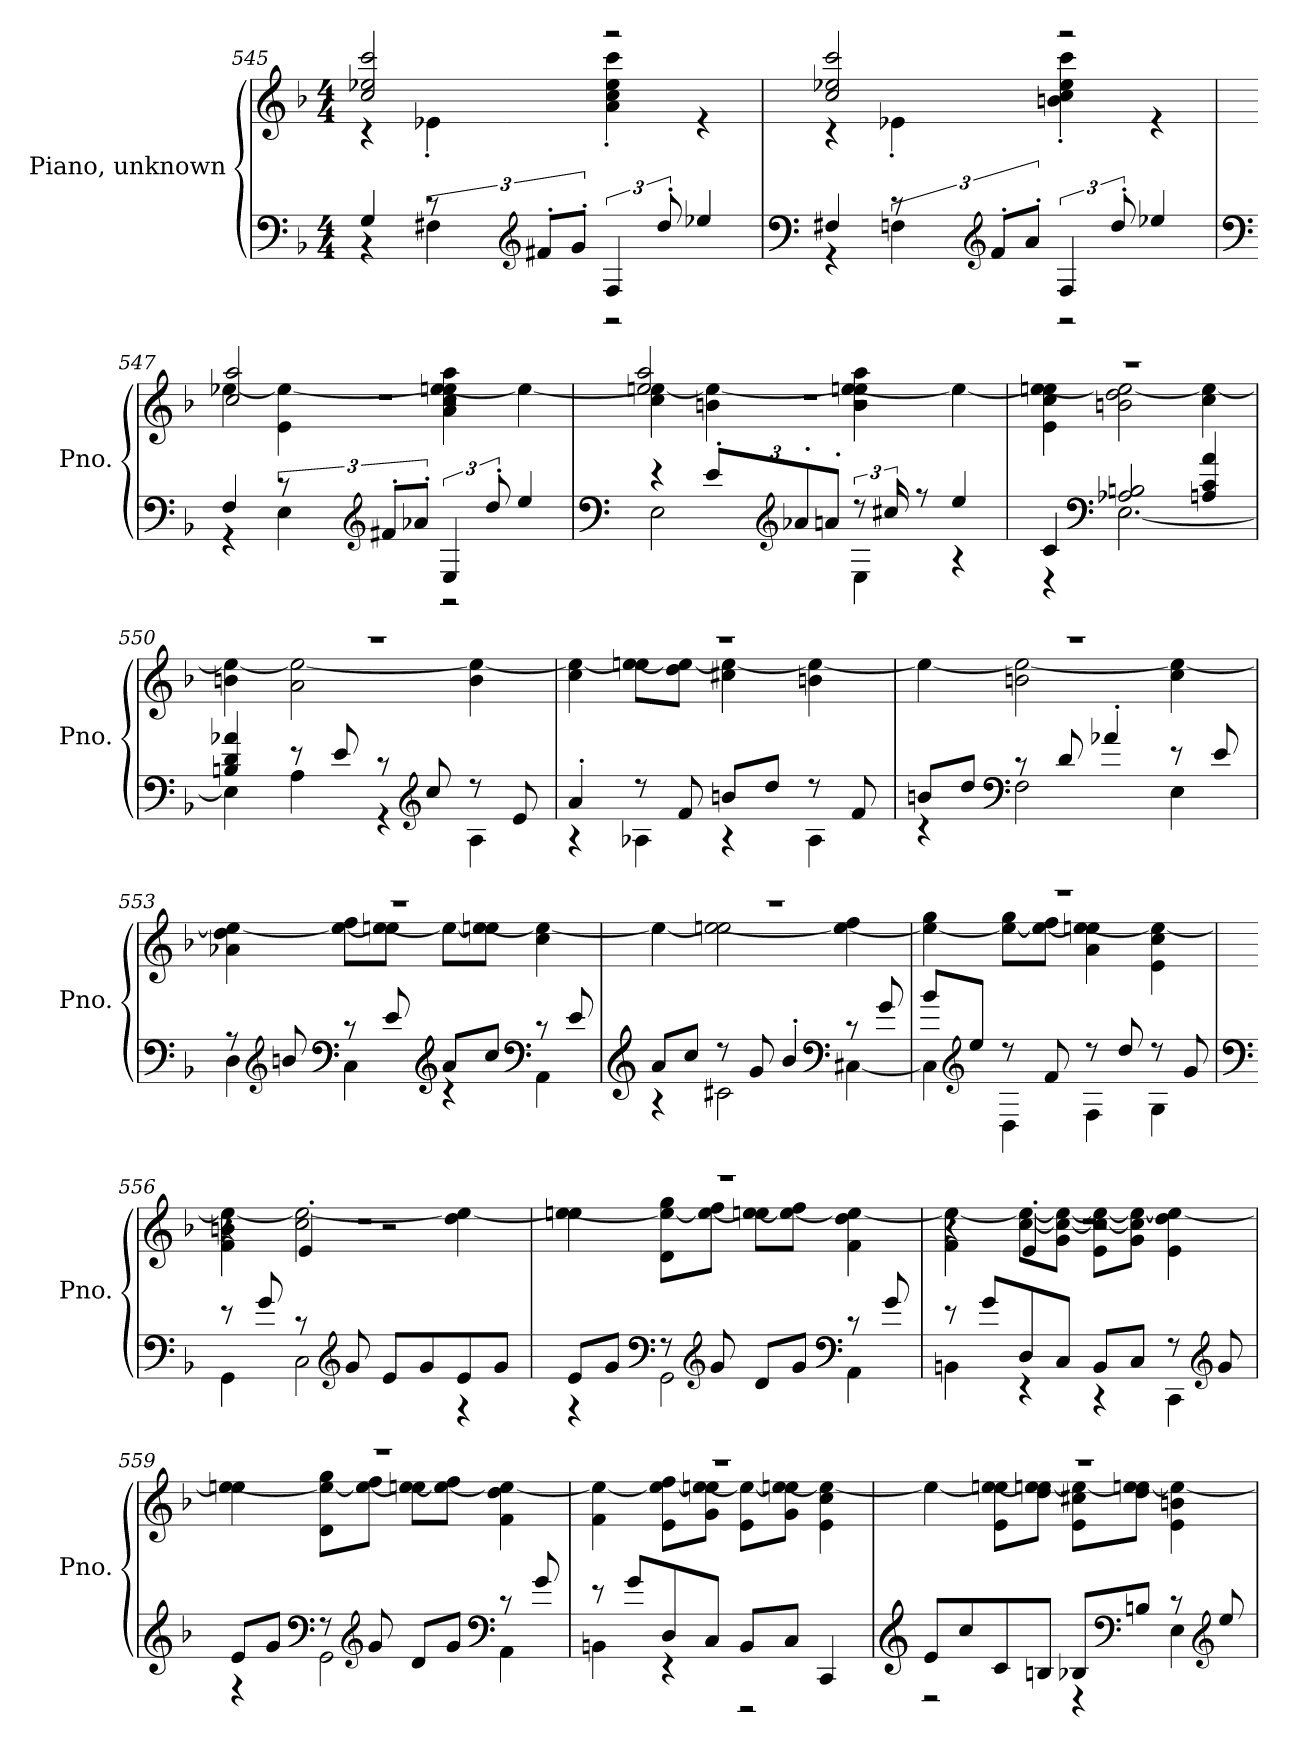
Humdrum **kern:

**kern	**kern
*part1	*part1
*staff2	*staff1
*I"Piano, unknown	*
*I'Pno.	*
!!LO:LB:g=z
*clefF4	*clefG2
*k[b-]	*k[b-]
*M4/4	*M4/4
=545	=545
*^	*^
4G/	4r	2cc/ 2ee-X/ 2ccc/	4r
12r	4F#X\	.	4e-X'\
*clefG2	*	*	*
12f#X'/L	.	.	.
12g'/J	.	.	.
6F#/	2r	2r	4a\' 4cc\' 4ee-\' 4ccc\'
12dd'/	.	.	.
4ee-X/	.	.	4r
=546	=546	=546	=546
*clefF4	*	*	*
4F#X/	4r	2cc/ 2ee-X/ 2ccc/	4r
12r	4Fn\	.	4e-X'\
*clefG2	*	*	*
12f'/L	.	.	.
12a'/J	.	.	.
6F/	2r	2r	4bn\' 4cc\' 4ee-\' 4ccc\'
12dd'/	.	.	.
4ee-X/	.	.	4r
*	*	*v	*v
=547	=547	=547
*clefF4	*	*
*	*	*^
*	*	*	*^
4F/	4r	1r	[4ee-X\	2cc/ 2aa/
12r	4E\	.	4e\ 4ee-\_	.
*clefG2	*	*	*	*
12f#X'/L	.	.	.	.
12a-X'/J	.	.	.	.
6E/	2r	.	4a\ 4cc\ 4ee-\_ 4een\ 4aa\	2r
12dd'/	.	.	.	.
4ee/	.	.	4ee-\_	.
!!LO:LB:g=z	!!	!!
=548	=548	=548	=548	=548
*clefF4	*	*	*	*
4r	2E\	1r	4cc\ 4ee-\_	2een/ 2aa/
*Xbrackettup	*	*	*	*
12e'/L	.	.	4bn\ 4ee-\_	.
*clefG2	*	*	*	*
12a-X'/	.	.	.	.
12an'/J	.	.	.	.
*brackettup	*	*	*	*
12r	4E\	.	4b\ 4ee-\_ 4een\ 4aa\	2r
24cc#X/	.	.	.	.
8r	.	.	.	.
4ee/	4r	.	4ee-\_	.
*	*	*	*v	*v
=549	=549	=549	=549
4c/	4r	1r	4e\ 4cc\ 4ee-\_ 4een\
*clefF4	*	*	*
2A-X/ 2Bn/	[2.E\	.	2bn\ 2dd\ 2ee-\_
4An/ 4c/ 4a/	.	.	4cc\ 4ee-\_
=550	=550	=550	=550
4Bn/ 4d/ 4a-X/	4E\]	1r	4bn\ 4ee-\_
8r	4A\	.	2a\ 2ee-\_
8e/	.	.	.
8r	4r	.	.
*clefG2	*	*	*
8cc/	.	.	.
8r	4A\	.	4b\ 4ee-\_
8e/	.	.	.
!!LO:LB:g=z	!!
=551	=551	=551	=551
4a'/	4r	1r	4cc\ 4ee-\_
8r	4A-X\	.	8ee-\_ 8een\L
8f/	.	.	8dd\ 8ee-\_J
8bn/L	4r	.	4cc#X\ 4ee-\_
8dd/J	.	.	.
8r	4A-\	.	4bn\ 4ee-\_
8f/	.	.	.
=552	=552	=552	=552
8bn/L	4r	1r	4ee-\_
8dd/J	.	.	.
*clefF4	*	*	*
8r	2F\	.	2bn\ 2ee-\_
8d/	.	.	.
4a-X'/	.	.	.
8r	4E\	.	4cc\ 4ee-\_
8e/	.	.	.
=553	=553	=553	=553
8r	4D\	1r	4a-X\ 4dd\ 4ee-\_
*clefG2	*	*	*
8bn/	.	.	.
*clefF4	*	*	*
8r	4C\	.	8ee-\_ 8ff\L
8e/	.	.	8ee-\_ 8een\J
*clefG2	*	*	*
8a/L	4r	.	8ee-\L_
8cc/J	.	.	8ee-\_ 8een\J
*clefF4	*	*	*
8r	4AA\	.	4cc\ 4ee-\_
8e/	.	.	.
!!LO:LB:g=z	!!
=554	=554	=554	=554
*clefG2	*	*	*
8a/L	4r	1r	4ee-\_
8cc/J	.	.	.
8r	2c#X\	.	2ee-\_ 2een\
8g/	.	.	.
4b-'/	.	.	.
*clefF4	*	*	*
8r	[4C#X\	.	4ee-\_ 4ff\
8g/	.	.	.
=555	=555	=555	=555
8b-/L	4C#\]	1r	4ee-\_ 4gg\
*clefG2	*	*	*
8ee/J	.	.	.
8r	4D\	.	8ee-\_ 8gg\L
8f/	.	.	8ee-\_ 8ff\J
8r	4F\	.	4a\ 4ee-\_ 4een\
8dd/	.	.	.
8r	4G\	.	4e\ 4cc\ 4ee-\_
8g/	.	.	.
*	*	*v	*v
=556	=556	=556
*clefF4	*	*
*	*	*^
*	*	*	*^
8r	4GG\	1r	4f\ 4bn\ 4ee-\_	4r
8g/	.	.	.	.
8r	2C\	.	2cc\ 2ee-\_	4e'/
*clefG2	*	*	*	*
8g/	.	.	.	.
8e/L	.	.	.	2r
8g/	.	.	.	.
8e/	4r	.	4dd\ 4ee-\_	.
8g/J	.	.	.	.
*	*	*	*v	*v
!!LO:LB:g=z
=557	=557	=557	=557
8e/L	4r	1r	4ee-\_ 4een\
8g/J	.	.	.
*clefF4	*	*	*
8r	2GG\	.	8d\ 8ee-\_ 8gg\L
*clefG2	*	*	*
8g/	.	.	8ee-\_ 8ff\J
8d/L	.	.	8ee-\_ 8een\L
8g/J	.	.	8ee-\_ 8ff\J
*clefF4	*	*	*
8r	4AA\	.	4f\ 4dd\ 4ee-\_
8g/	.	.	.
=558	=558	=558	=558
*	*	*	*^
8r	4BBn\	1r	4f\ 4ee-\_	4r
8g/L	.	.	.	.
8D/	4r	.	[8cc\ 8ee-\_L	4e'/
8C/J	.	.	8g\ 8cc\_ 8ee-\_J	.
8BB/L	4r	.	8e\ 8cc\_ 8ee-\_L	2r
8C/J	.	.	8g\ 8cc\] 8ee-\_J	.
8r	4CC\	.	4e\ 4dd\ 4ee-\_	.
*clefG2	*	*	*	*
8g/	.	.	.	.
*	*	*	*v	*v
!!LO:PB:g=z
=559	=559	=559	=559
8e/L	4r	1r	4ee-\_ 4een\
8g/J	.	.	.
*clefF4	*	*	*
8r	2GG\	.	8d\ 8ee-\_ 8gg\L
*clefG2	*	*	*
8g/	.	.	8ee-\_ 8ff\J
8d/L	.	.	8ee-\_ 8een\L
8g/J	.	.	8ee-\_ 8ff\J
*clefF4	*	*	*
8r	4AA\	.	4f\ 4dd\ 4ee-\_
8g/	.	.	.
=560	=560	=560	=560
8r	4BBn\	1r	4f\ 4ee-\_
8g/L	.	.	.
8D/	4r	.	8e\ 8ee-\_ 8ff\L
8C/J	.	.	8g\ 8ee-\_ 8een\J
8BB/L	2r	.	8e\ 8ee-\_L
8C/J	.	.	8g\ 8ee-\_ 8een\J
4CC/	.	.	4e\ 4cc\ 4ee-\_
!!LO:LB:g=z	!!
=561	=561	=561	=561
*clefG2	*	*	*
8e/L	2r	1r	4ee-\_
8cc/	.	.	.
8c/	.	.	8e\ 8ee-\_ 8een\L
8Bn/J	.	.	8dd\ 8ee-\_ 8een\J
8B-X/L	4r	.	8e\ 8cc#X\ 8ee-\_L
*clefF4	*	*	*
8Bn/J	.	.	8dd\ 8ee-\_ 8een\J
8r	4E\	.	4e\ 4bn\ 4ee-\_
*clefG2	*	*	*
8ee/	.	.	.
*v	*v	*	*
*	*v	*v
=	=
*-	*-
